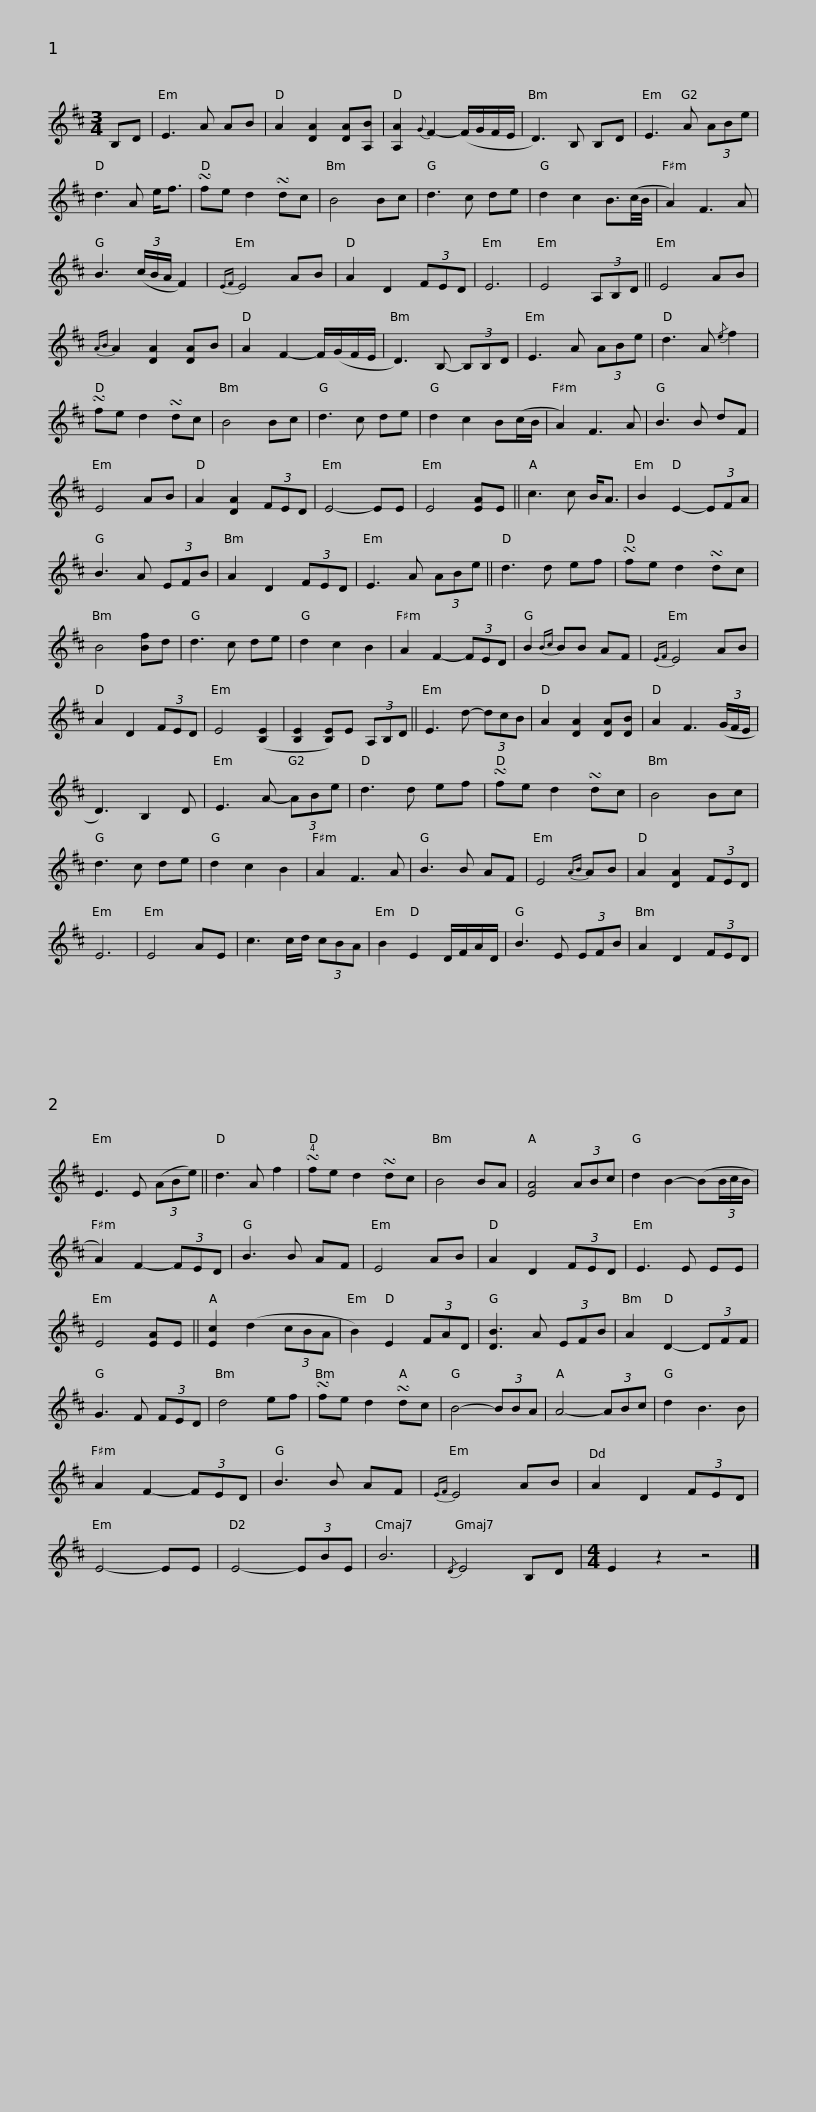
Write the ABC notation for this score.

X:1
L:1/8
M:3/4
I:linebreak $
K:D
V:1 treble
V:1
 B,D | E3 A AB | A2 [DA]2 [DA][A,B] | [A,A]2{G} F2- (F/G/F/E/ | D3) B, B,D | %5
 E3 A (3ABe | d3 A e<f | !turn!fe d2 !turn!dc |$ B4 Bc | d3 c de | %10
 d2 c2 B3/2(c/4B/4 | A2) F3 A | B3 (3(c/B/A/ F2) |{EF} E4 AB | A2 D2 (3FED | %15
 E6 | E4 (3A,B,D || E4 AB |${AB} A2 [DA]2 [DA]B | A2 F2- F/(G/F/E/ | %20
 D3) B,- (3B,B,D | E3 A (3ABe | d3 A{/e} f2 | !turn!fe d2 !turn!dc | B4 Bc | %25
 d3 c de |$ d2 c2 B(c/B/ | A2) F3 A | B3 B dF | E4 AB | %30
 A2 [DA]2 (3FED | E4- EE | E4 [EA]E || c3 c B<A | B2 E2- (3EFA |$ %35
 B3 A (3EFB | A2 D2 (3FED | E3 A (3ABe || d3 d ef | !turn!fe d2 !turn!dc | %40
 B4 [Bf]d | d3 c de | d2 c2 B2 | A2 F2- (3FED |$ B2{Bc} BB AF | %45
{EF} E4 AB | A2 D2 (3FED | E4 ([B,E]2 | [B,E]2 [B,E])E (3A,B,D || E3 d- (3dcB | %50
 A2 [DA]2 [DA][DB] | A2 F3 (3(G/F/E/ |$ D3) B,2 D | E3 A- (3ABe | d3 d ef | %55
 !turn!fe d2 !turn!dc | B4 Bc | d3 c de | d2 c2 B2 | A2 F3 A | %60
 B3 B AF |$ E4{AB} AB | A2 [DA]2 (3FED | E6 | E4 AE | %65
 c3 c/d/ (3cBA | B2 E2 D/F/A/D/ | B3 E (3EFB | A2 D2 (3FED |$ E3 E (3(ABe) || %70
 d3 A f2 | !turn!!4!fe d2 !turn!dc | B4 BA | [EA]4 (3ABc | d2 B2- (B(3B/c/B/ | %75
 A2) F2- (3FED | B3 B AF | E4 AB |$ A2 D2 (3FED | E3 E EE | %80
 E4 [EA]E || [Ec]2 (d2 (3cBA | B2) E2 (3FAD | [DB]3 A (3EFB | A2 D2- (3DFF | %85
 G3 F (3FED |$ d4 ef | !turn!fe d2 !turn!dc | B4- (3BBA | A4- (3ABc | %90
 d2 B3 B | A2 F2- (3FED | B3 B AF |{EF} E4 AB | A2 D2 (3FED | %95
 E4- EE |$ E4- (3EBE | B6 |{/D} E4 B,D |[M:4/4] E2 z2 z4 |] %100
